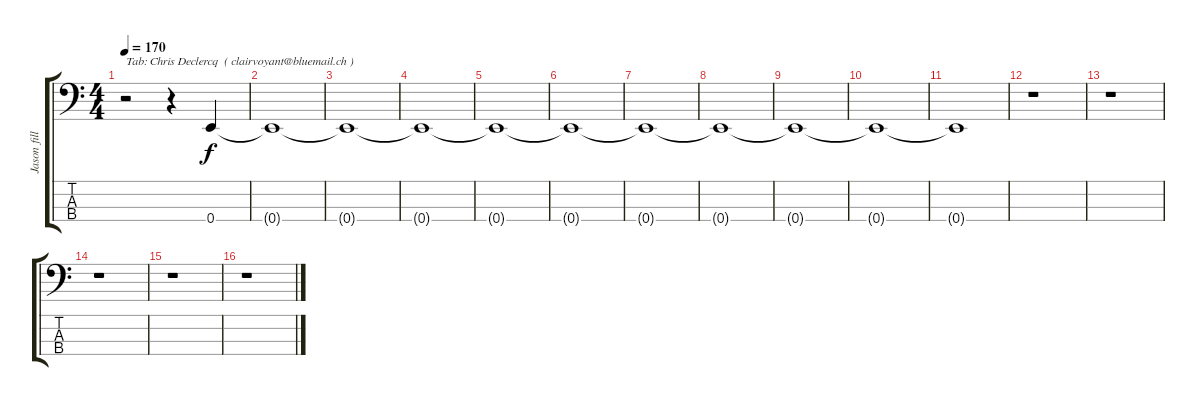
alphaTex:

\track ("Jason fills" "Jason fill") {instrument electricbassfinger}
\staff {score tabs}
\tuning (G2 D2 A1 E1) {hide}
\ts (4 4)
\tempo 170
\clef f4
\ks c
r.2{txt "Tab: Chris Declercq  ( clairvoyant@bluemail.ch )" dy f instrument electricbassfinger} r.4 0.4.4 |
0.4{t}.1 |
0.4{t}.1 |
0.4{t}.1 |
0.4{t}.1 |
0.4{t}.1 |
0.4{t}.1 |
0.4{t}.1 |
0.4{t}.1 |
0.4{t}.1 |
0.4{t}.1 |
r.1 |
r.1 |
r.1 |
r.1 |
r.1
